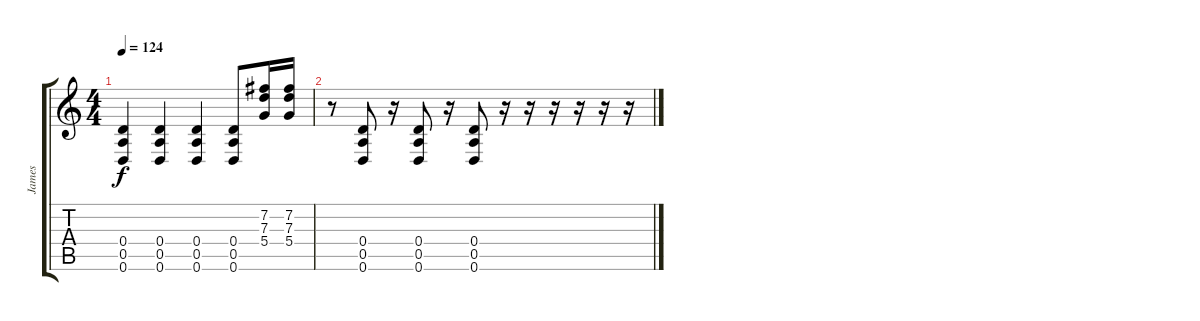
\track ("James" "James") {instrument distortionguitar}
\staff {score tabs}
\tuning (E4 B3 G3 D3 A2 D2) {hide}
\ts (4 4)
\tempo 124
\clef g2
\ks c
(0.4 0.5 0.6).4{dy f} (0.4 0.5 0.6).4 (0.4 0.5 0.6).4 (0.4 0.5 0.6).8 (7.2 7.3 5.4).16 (7.2 7.3 5.4).16 |
r.8 (0.4 0.5 0.6).8 r.16 (0.4 0.5 0.6).8 r.16 (0.4 0.5 0.6).8 r.16 r.16 r.16 r.16 r.16 r.16
